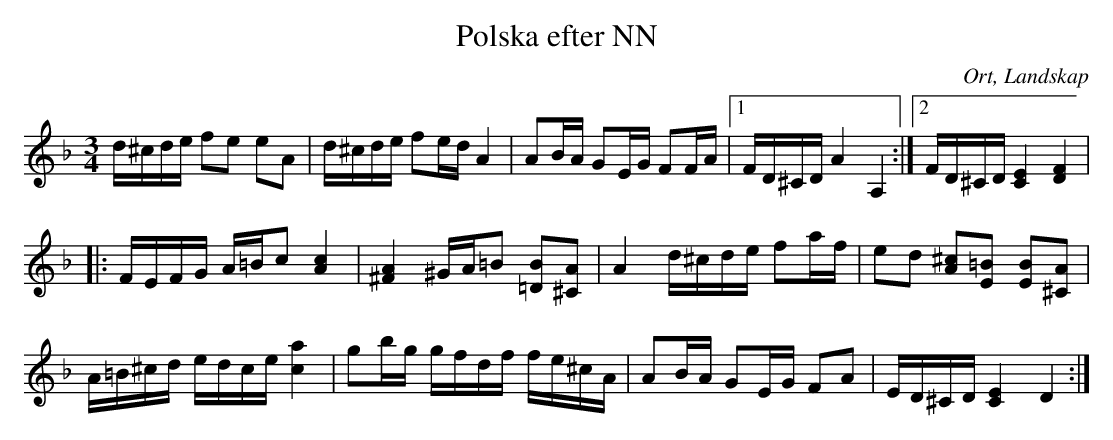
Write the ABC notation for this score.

X:1
T:Polska efter NN
O:Ort, Landskap
M:3/4
L:1/8
K:Dm
V:1
V:2 merge
V:1
d/^c/d/e/ fe eA|d/^c/d/e/ fe/d/ A2|AB/A/ GE/G/ FF/A/|1 F/D/^C/D/ A2 A,2:|2 F/D/^C/D/ [C2E2] [D2F2]|
|:F/E/F/G/ A/=B/c [A2c2]|[^F2A2] ^G/A/=B [=DB][^CA]|A2 d/^c/d/e/ fa/f/|ed [A^c][E=B] [EB][^CA]|
A/=B/^c/d/ e/d/c/e/ [c2a2]|gb/g/ g/f/d/f/ f/e/^c/A/|AB/A/ GE/G/ FA|E/D/^C/D/ [C2E2] D2:|
